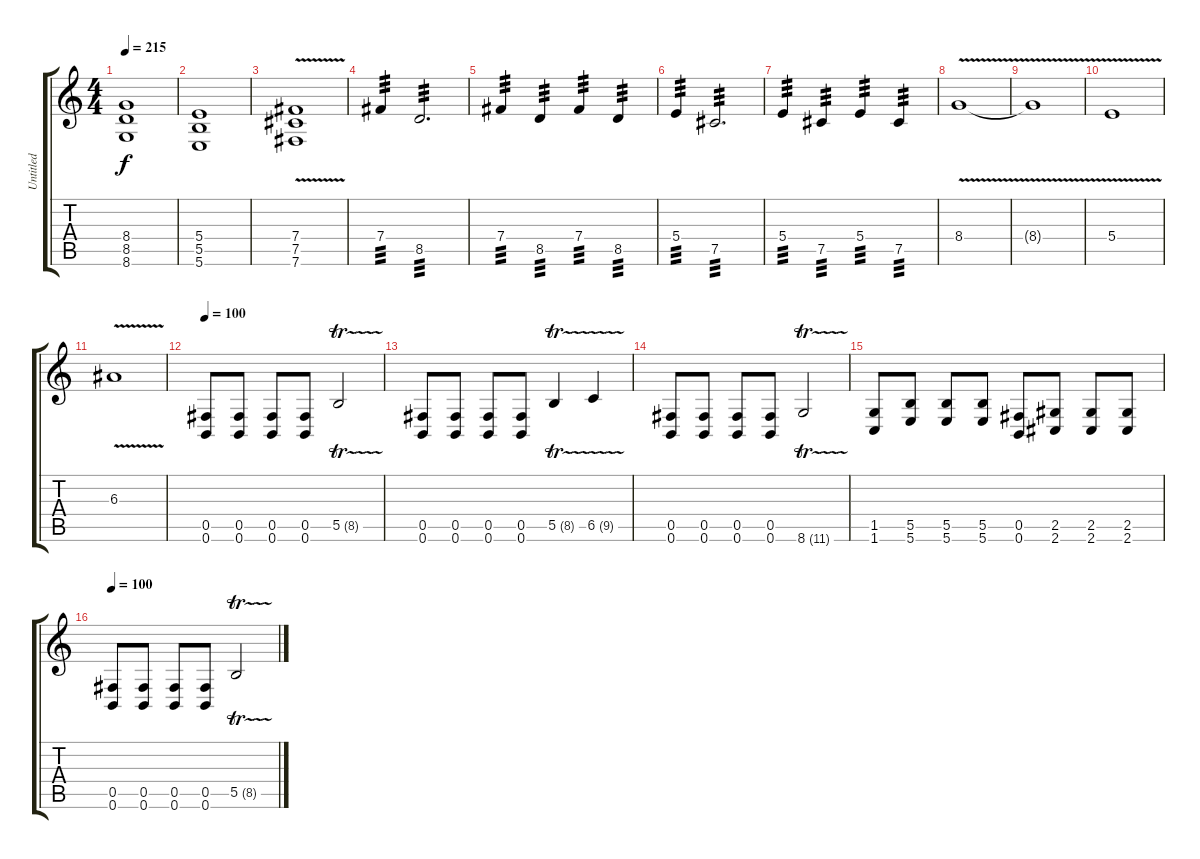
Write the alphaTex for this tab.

\track ("Untitled" "Untitled") {instrument distortionguitar}
\staff {score tabs}
\tuning (Db4 Ab3 E3 B2 Gb2 B1) {hide}
\ts (4 4)
\tempo 215
\clef g2
\ks c
(8.4{t} 8.5{t} 8.6{t}).1{dy f} |
(5.4 5.5 5.6).1 |
(7.4{v} 7.5{v} 7.6{v}).1 |
7.4.4{tp 3} 8.5.2{d tp 3} |
7.4.4{tp 3} 8.5.4{tp 3} 7.4.4{tp 3} 8.5.4{tp 3} |
5.4.4{tp 3} 7.5.2{d tp 3} |
5.4.4{tp 3} 7.5.4{tp 3} 5.4.4{tp 3} 7.5.4{tp 3} |
8.4{v}.1 |
8.4{v t}.1 |
5.4{v}.1 |
6.3{v}.1 |
\tempo 100
(0.5 0.6).8 (0.5 0.6).8 (0.5 0.6).8 (0.5 0.6).8 5.5{tr (8 32)}.2 |
(0.5 0.6).8 (0.5 0.6).8 (0.5 0.6).8 (0.5 0.6).8 5.5{tr (8 32)}.4 6.5{tr (9 32)}.4 |
(0.5 0.6).8 (0.5 0.6).8 (0.5 0.6).8 (0.5 0.6).8 8.6{tr (11 32)}.2 |
(1.5 1.6).8 (5.5 5.6).8 (5.5 5.6).8 (5.5 5.6).8 (0.5 0.6).8 (2.5 2.6).8 (2.5 2.6).8 (2.5 2.6).8 |
\tempo 100
(0.5 0.6).8 (0.5 0.6).8 (0.5 0.6).8 (0.5 0.6).8 5.5{tr (8 32)}.2
